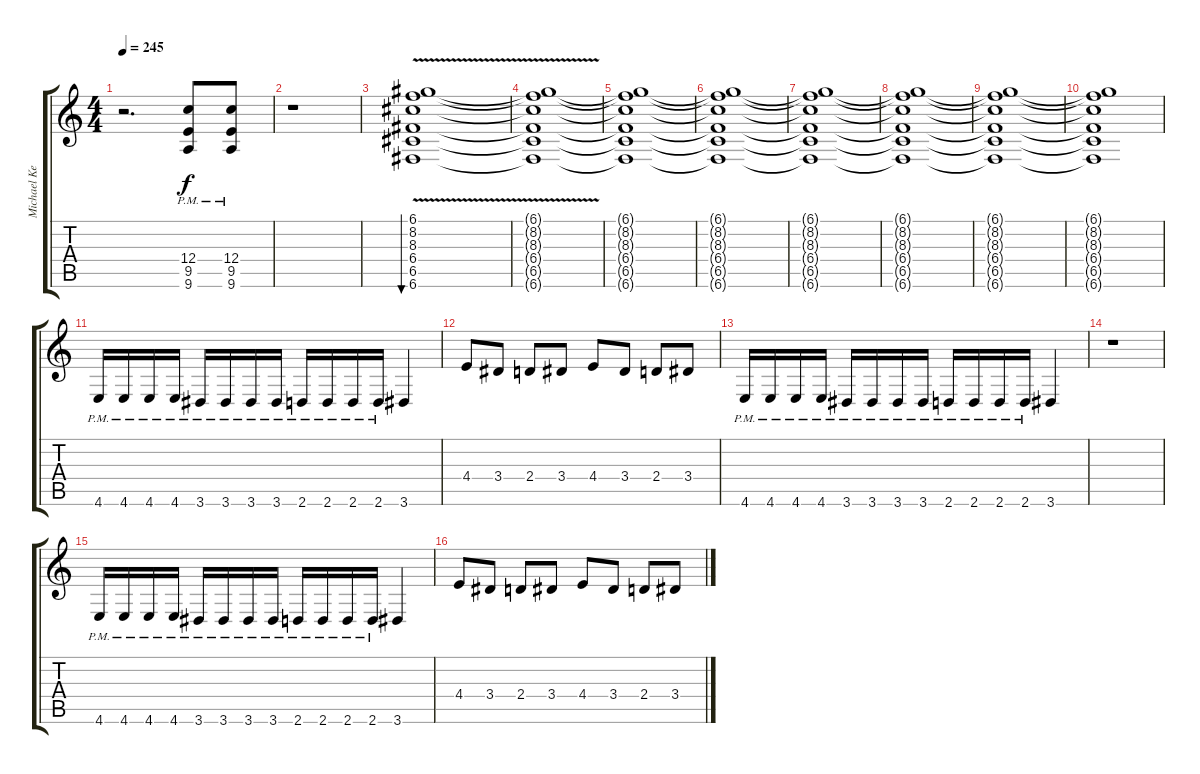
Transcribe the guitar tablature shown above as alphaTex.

\track ("Michael Keene" "Michael Ke") {instrument distortionguitar}
\staff {score tabs}
\tuning (D4 A3 F3 C3 G2 C2) {hide}
\ts (4 4)
\tempo 245
\clef g2
\ks c
r.2{d dy f} (12.4{pm} 9.5{pm} 9.6{pm}).8 (12.4{pm} 9.5 9.6{pm}).8 |
r.1 |
(6.1{v} 8.2{v} 8.3{v} 6.4{v} 6.5{v} 6.6{v}).1{bu 480} |
(6.1{t} 8.2{t} 8.3{t} 6.4{t} 6.5{t} 6.6{t}).1 |
(6.1{t} 8.2{t} 8.3{t} 6.4{t} 6.5{t} 6.6{t}).1 |
(6.1{t} 8.2{t} 8.3{t} 6.4{t} 6.5{t} 6.6{t}).1 |
(6.1{t} 8.2{t} 8.3{t} 6.4{t} 6.5{t} 6.6{t}).1 |
(6.1{t} 8.2{t} 8.3{t} 6.4{t} 6.5{t} 6.6{t}).1 |
(6.1{t} 8.2{t} 8.3{t} 6.4{t} 6.5{t} 6.6{t}).1 |
(6.1{t} 8.2{t} 8.3{t} 6.4{t} 6.5{t} 6.6{t}).1 |
4.6{pm}.16 4.6{pm}.16 4.6{pm}.16 4.6{pm}.16 3.6{pm}.16 3.6{pm}.16 3.6{pm}.16 3.6{pm}.16 2.6{pm}.16 2.6{pm}.16 2.6{pm}.16 2.6{pm}.16 3.6.4 |
4.4.8 3.4.8 2.4.8 3.4.8 4.4.8 3.4.8 2.4.8 3.4.8 |
4.6{pm}.16 4.6{pm}.16 4.6{pm}.16 4.6{pm}.16 3.6{pm}.16 3.6{pm}.16 3.6{pm}.16 3.6{pm}.16 2.6{pm}.16 2.6{pm}.16 2.6{pm}.16 2.6{pm}.16 3.6.4 |
r.1 |
4.6{pm}.16 4.6{pm}.16 4.6{pm}.16 4.6{pm}.16 3.6{pm}.16 3.6{pm}.16 3.6{pm}.16 3.6{pm}.16 2.6{pm}.16 2.6{pm}.16 2.6{pm}.16 2.6{pm}.16 3.6.4 |
4.4.8 3.4.8 2.4.8 3.4.8 4.4.8 3.4.8 2.4.8 3.4.8
